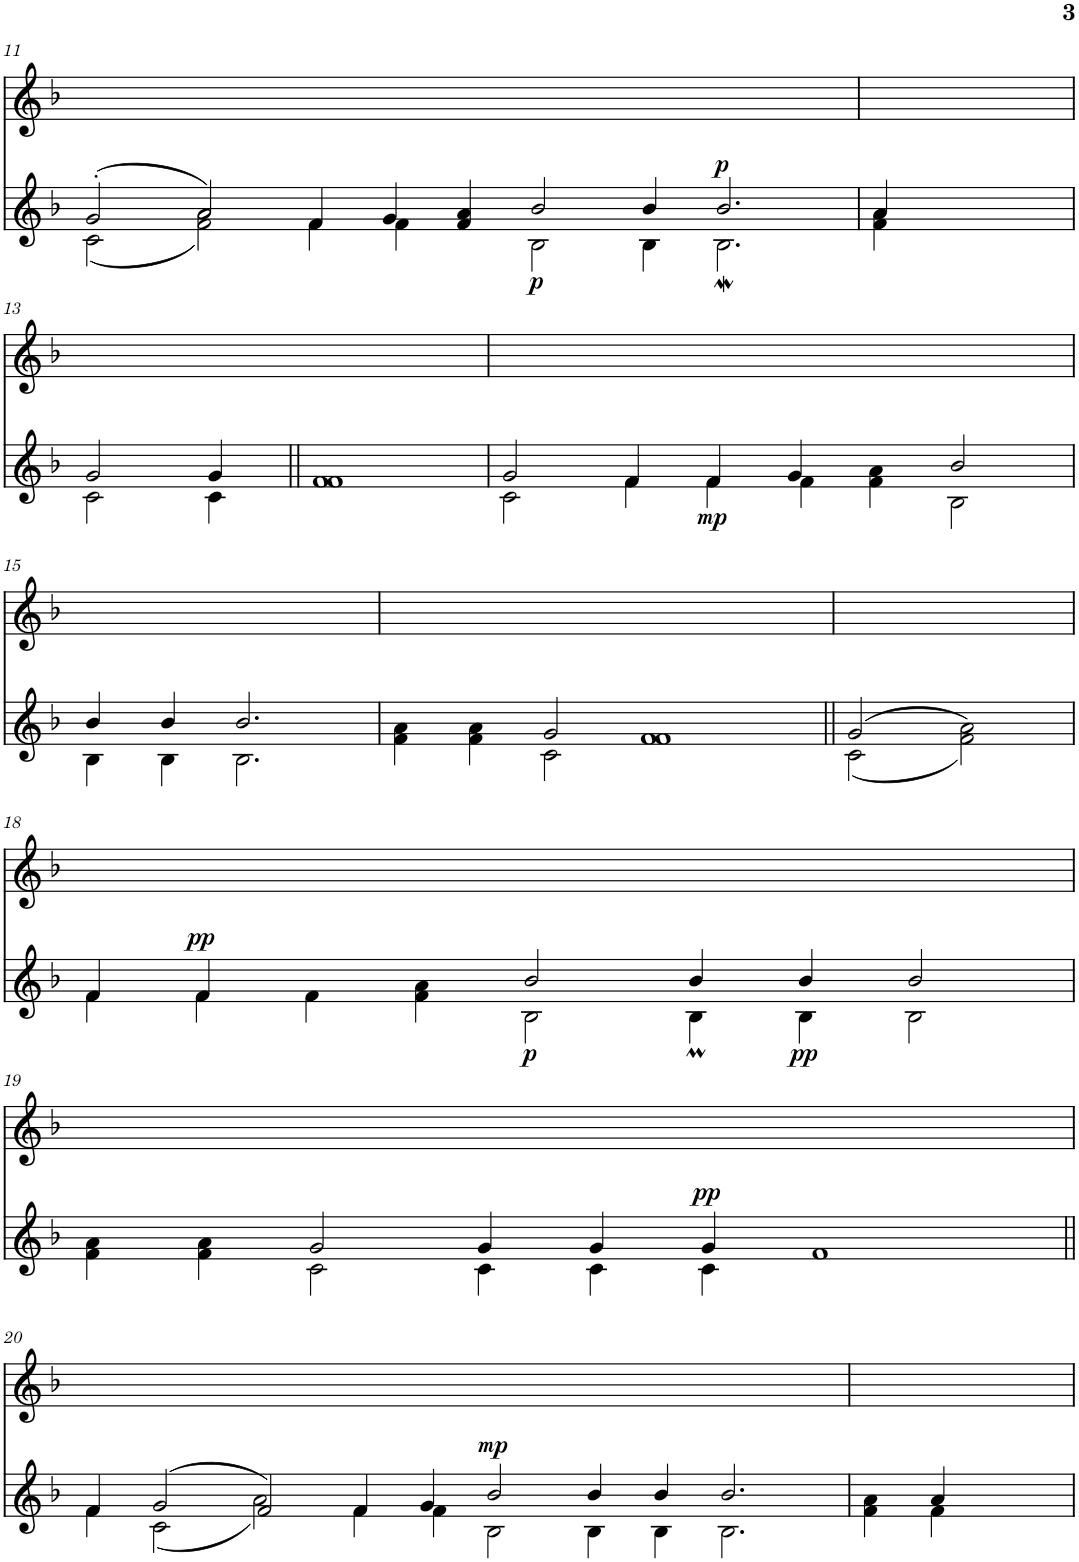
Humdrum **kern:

**kern	**dynam	**kern
*part2	*part2	*part1
*staff2	*staff2	*staff1
*I"Voice	*	*I"Voice
*I'V	*	*I'V
!!LO:PB:g=z
*clefG2	*	*clefG2
*k[b-]	*	*k[b-]
=11	=11	=11
*^	*	*
(>2g'/	(<2c\	.	1ryy
2a/)	2f\ 2a\)	.	.
4f/	4f\	.	0ryy
4g/	4f\	.	.
4f/ 4a/	4ryy	.	.
!	!	!LO:DY:b	!
2b-/	2B-\	p	.
4b-/	4B-\	.	.
!	!	!LO:DY:a	!
2.b-/	2.B-w\	p	.
.	.	.	4ryy
=12	=12	=12	=12
4a/	4f\ 4a\	.	1ryy
2.ryy	2.ryy	.	.
!!LO:LB:g=z
=13||	=13||	=13	=13
2g/	2c\	.	1ryy
4g/	4c\	.	.
[4f [4f	4ryy	.	.
=14	=14	=14	=14
2g/	2c\	.	1ryy
2.f] 2.f]	4f\	.	.
!	!	!LO:DY:b	!
.	4f\	mp	.
.	4f\	.	1..ryy
4f/	4f\ 4a\	.	.
4f/	2B-\	.	.
4g/	.	.	.
4ryy	2.ryy	.	.
2b-/	.	.	.
!!LO:LB:g=z
=15	=15	=15	=15
4b-/	4B-\	.	1ryy
4b-/	4B-\	.	.
[2b-/	[2B-\	.	.
=16	=16	=16	=16
4f\ 4a\	4B-\]	.	1ryy
4b-/]	4ryy	.	.
4f\ 4a\	2g/	.	.
2c\	.	.	.
.	1f 1f	.	1ryy
1ryy	.	.	.
.	4ryy	.	4ryy
=17	=17	=17	=17
(>2g/	(<2c\	.	1ryy
2ryy	2f\ 2a\))	.	.
!!LO:LB:g=z
=18	=18	=18	=18
4f/	4f\	.	1ryy
!	!	!LO:DY:a	!
4f/	4f\	pp	.
2ryy	4f\	.	.
.	4f\ 4a\	.	.
!	!	!LO:DY:b	!
2b-/	2B-\	p	1.ryy
4b-/	4B-M\	.	.
!	!	!LO:DY:b	!
4b-/	4B-\	pp	.
2b-/	2B-\	.	.
!!LO:LB:g=z
=19	=19	=19	=19
4f\ 4a\	2ryy	.	1ryy
4f\ 4a\	.	.	.
2c\	2g/	.	.
4c\	4g/	.	1..ryy
4c\	4g/	.	.
!	!	!LO:DY:a	!
4c\	4g/	pp	.
1ryy	1f	.	.
!!LO:LB:g=z
=20	=20	=20	=20
4f/	4f\	.	1ryy
(>2g/	(<2c\	.	.
[4f/)	[4a\)	.	.
4ryy	4ryy	.	0ryy
4f/	4f\	.	.
4g/	4f\	.	.
!	!	!LO:DY:a	!
2b-/	2B-\	mp	.
4b-/	4B-\	.	.
4b-/	4B-\	.	.
2.b-/	2.B-\	.	.
.	.	.	2ryy
=21	=21	=21	=21
4f\ 4a\	4a\]	.	1ryy
4f/]	4a/	.	.
4f\	2.ryy	.	.
2ryy	.	.	.
.	.	.	4ryy
*v	*v	*	*
=	=	=
*-	*-	*-
